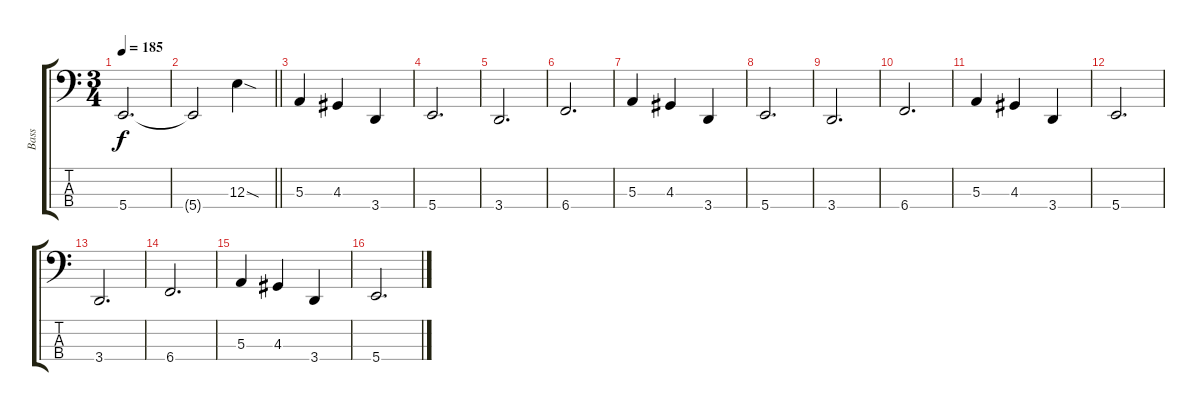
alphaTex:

\track ("Bass" "Bass") {instrument electricbasspick}
\staff {score tabs}
\tuning (D2 A1 E1 B0) {hide}
\ts (3 4)
\tempo 185
\clef f4
\ks c
5.4{t}.2{d dy f} |
\barLineRight lightlight
5.4{t}.2 12.3{sod}.4 |
5.3.4 4.3.4 3.4.4 |
5.4.2{d} |
3.4.2{d} |
6.4.2{d} |
5.3.4 4.3.4 3.4.4 |
5.4.2{d} |
3.4.2{d} |
6.4.2{d} |
5.3.4 4.3.4 3.4.4 |
5.4.2{d} |
3.4.2{d} |
6.4.2{d} |
5.3.4 4.3.4 3.4.4 |
5.4.2{d}
